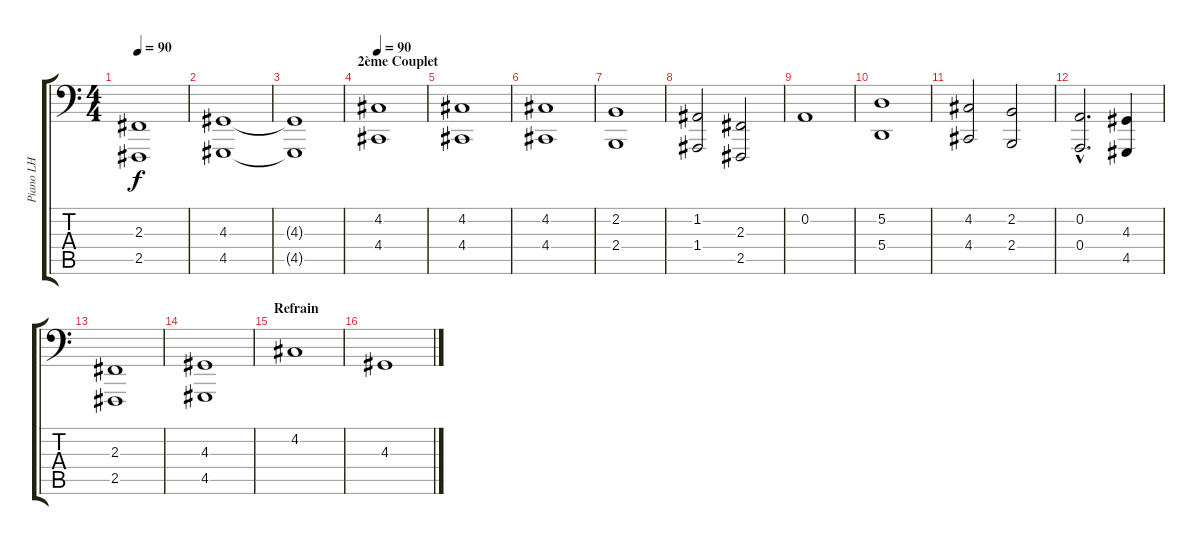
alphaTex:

\track ("Piano LH" "Piano LH") {instrument acousticgrandpiano}
\staff {score tabs}
\tuning (E3 A2 E2 A1 E1 A0) {hide}
\ts (4 4)
\tempo 90
\clef f4
\ks c
(2.3 2.5).1{dy f} |
(4.3 4.5).1 |
(4.3{t} 4.5{t}).1 |
\section ("" "2ème Couplet")
\tempo 90
(4.2 4.4).1 |
(4.2 4.4).1 |
(4.2 4.4).1 |
(2.2 2.4).1 |
(1.2 1.4).2 (2.3 2.5).2 |
0.2.1 |
(5.2 5.4).1 |
(4.2 4.4).2 (2.2 2.4).2 |
(0.2{hac} 0.4{hac}).2{d} (4.3 4.5).4 |
(2.3 2.5).1 |
(4.3 4.5).1 |
\section ("" "Refrain")
4.2.1 |
4.3.1
